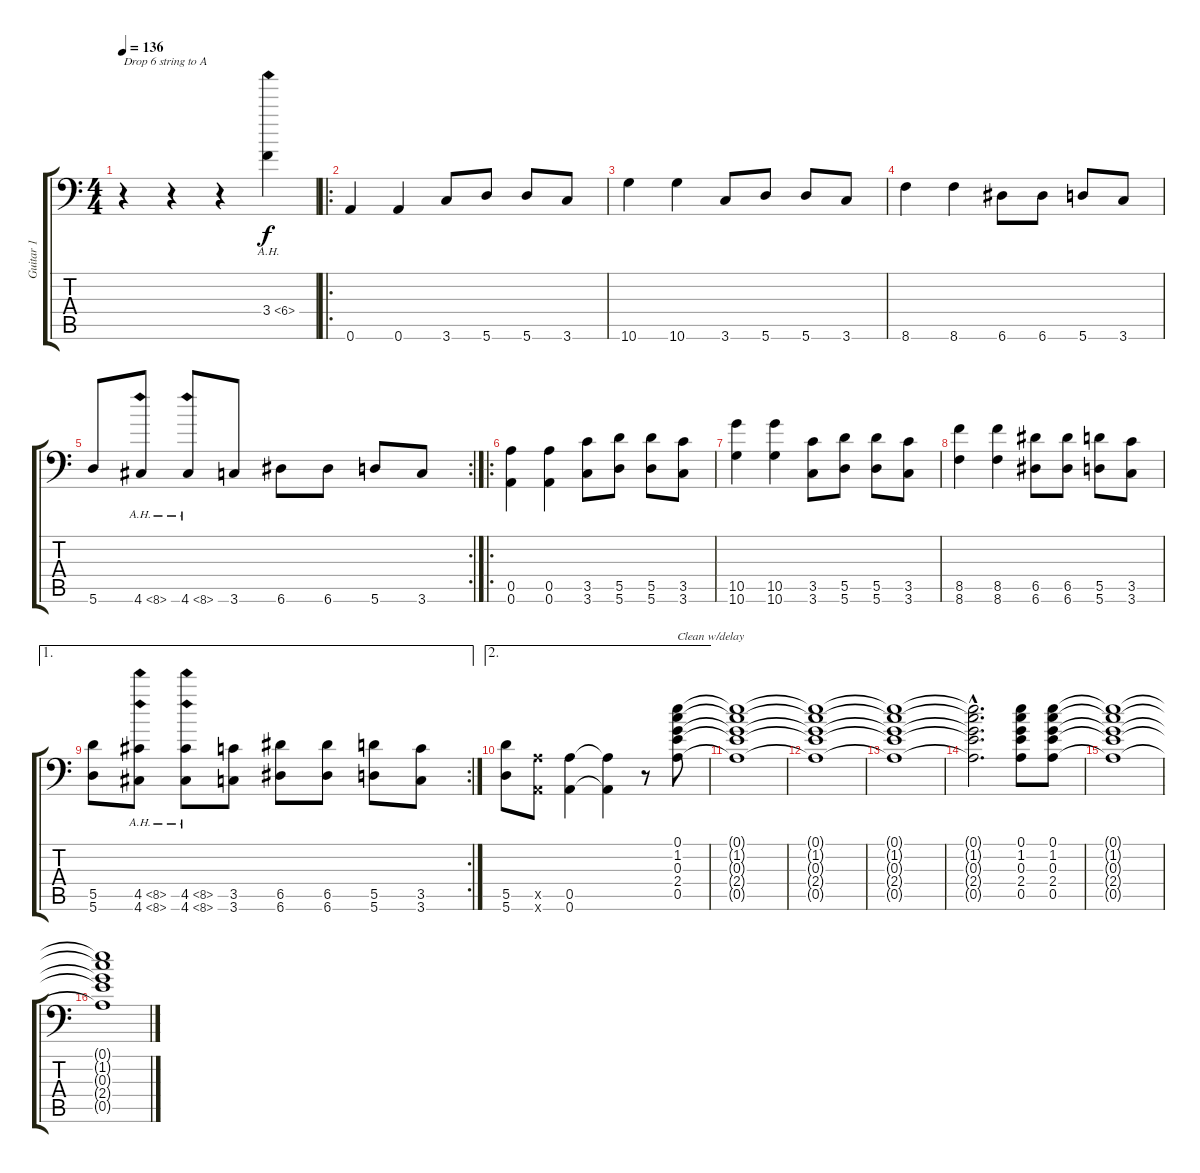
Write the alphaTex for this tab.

\track ("Guitar 1" "Guitar 1") {instrument distortionguitar}
\staff {score tabs}
\tuning (E4 B3 G3 D3 A2 A1) {hide}
\ts (4 4)
\tempo 136
\clef f4
\ks c
r.4{txt "Drop 6 string to A" dy f instrument distortionguitar} r.4 r.4 3.4{ah 3}.4 |
\ro
0.6.4 0.6.4 3.6.8 5.6.8 5.6.8 3.6.8 |
10.6.4 10.6.4 3.6.8 5.6.8 5.6.8 3.6.8 |
8.6.4 8.6.4 6.6.8 6.6.8 5.6.8 3.6.8 |
\rc 2
5.6.8 4.6{ah 4}.8 4.6{ah 4}.8 3.6.8 6.6.8 6.6.8 5.6.8 3.6.8 |
\ro
(0.5 0.6).4 (0.5 0.6).4 (3.5 3.6).8 (5.5 5.6).8 (5.5 5.6).8 (3.5 3.6).8 |
(10.5 10.6).4 (10.5 10.6).4 (3.5 3.6).8 (5.5 5.6).8 (5.5 5.6).8 (3.5 3.6).8 |
(8.5 8.6).4 (8.5 8.6).4 (6.5 6.6).8 (6.5 6.6).8 (5.5 5.6).8 (3.5 3.6).8 |
\ae 1
\rc 2
(5.5 5.6).8 (4.5{ah 4} 4.6{ah 4}).8 (4.5{ah 4} 4.6{ah 4}).8 (3.5 3.6).8 (6.5 6.6).8 (6.5 6.6).8 (5.5 5.6).8 (3.5 3.6).8 |
\ae 2
(5.5 5.6).8 (0.5{x} 0.6{x}).8 (0.5 0.6).4 (0.5{t} 0.6{t}).4 r.8 (0.1 1.2 0.3 2.4 0.5).8{txt "Clean w/delay" instrument acousticguitarsteel} |
(0.1{t} 1.2{t} 0.3{t} 2.4{t} 0.5{t}).1 |
(0.1{t} 1.2{t} 0.3{t} 2.4{t} 0.5{t}).1 |
(0.1{t} 1.2{t} 0.3{t} 2.4{t} 0.5{t}).1 |
(0.1{hac t} 1.2{hac t} 0.3{hac t} 2.4{hac t} 0.5{hac t}).2{d} (0.1 1.2 0.3 2.4 0.5).8 (0.1 1.2 0.3 2.4 0.5).8 |
(0.1{t} 1.2{t} 0.3{t} 2.4{t} 0.5{t}).1 |
(0.1{t} 1.2{t} 0.3{t} 2.4{t} 0.5{t}).1
